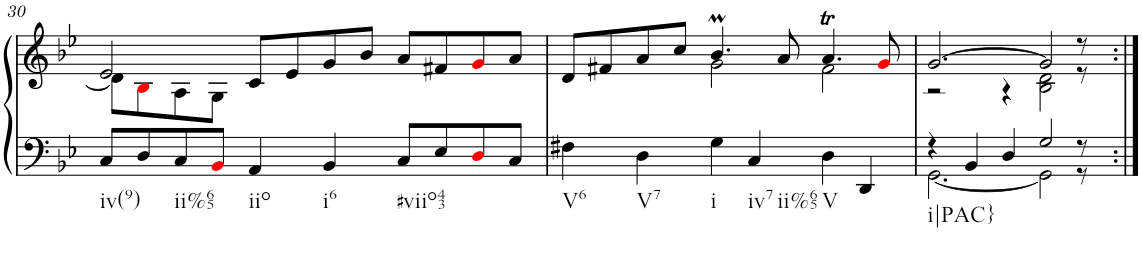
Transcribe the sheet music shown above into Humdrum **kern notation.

**kern	**kern
*part1	*part1
*staff2	*staff1
*I"unbenannt1	*
!!LO:PB:g=z
*clefF4	*clefG2
*k[b-e-]	*k[b-e-]
*M3/2	*M3/2
=30	=30
*	*^
!LO:TX:b:t=iv(9)	!	!
8C/L	2e-/	8d\L]
8D/	.	8B-i\
!LO:TX:b:t=ii%65	!	!
8C/	.	8A\
8BB-i/J	.	8G\J
!LO:TX:b:t=iio	!	!
4AA/	8c/L	1ryy
.	8e-/	.
!LO:TX:b:t=i6	!	!
4BB-/	8g/	.
.	8b-/J	.
!LO:TX:b:t=#viio43	!	!
8C/L	8a/L	.
8E-/	8f#X/	.
8Di/	8gi/	.
8C/J	8a/J	.
=31	=31	=31
!LO:TX:b:t=V6	!	!
4F#X\	8d/L	2ryy
.	8f#X/	.
!LO:TX:b:t=V7	!	!
4D\	8a/	.
.	8cc/J	.
!LO:TX:b:t=i	!	!
4G\	4.b-M/	2g\
!LO:TX:b:t=iv7	!	!
!LO:TX:b:t=ii%65	!	!
4C/	.	.
.	8a/	.
!LO:TX:b:t=V	!	!
4D\	4.at/	2f#\
4DD/	.	.
.	8gi/	.
=32	=32	=32
*^	*	*
!LO:TX:b:t=i|PAC}	!	!	!
4r	[2.GG\	[2.g/	2r
4BB-/	.	.	.
4D/	.	.	4r
2G/	2GG\]	2g/]	2B-\ 2d\
8r	8r	8r	8r
*v	*v	*	*
*	*v	*v
=:|!	=:|!
*-	*-
